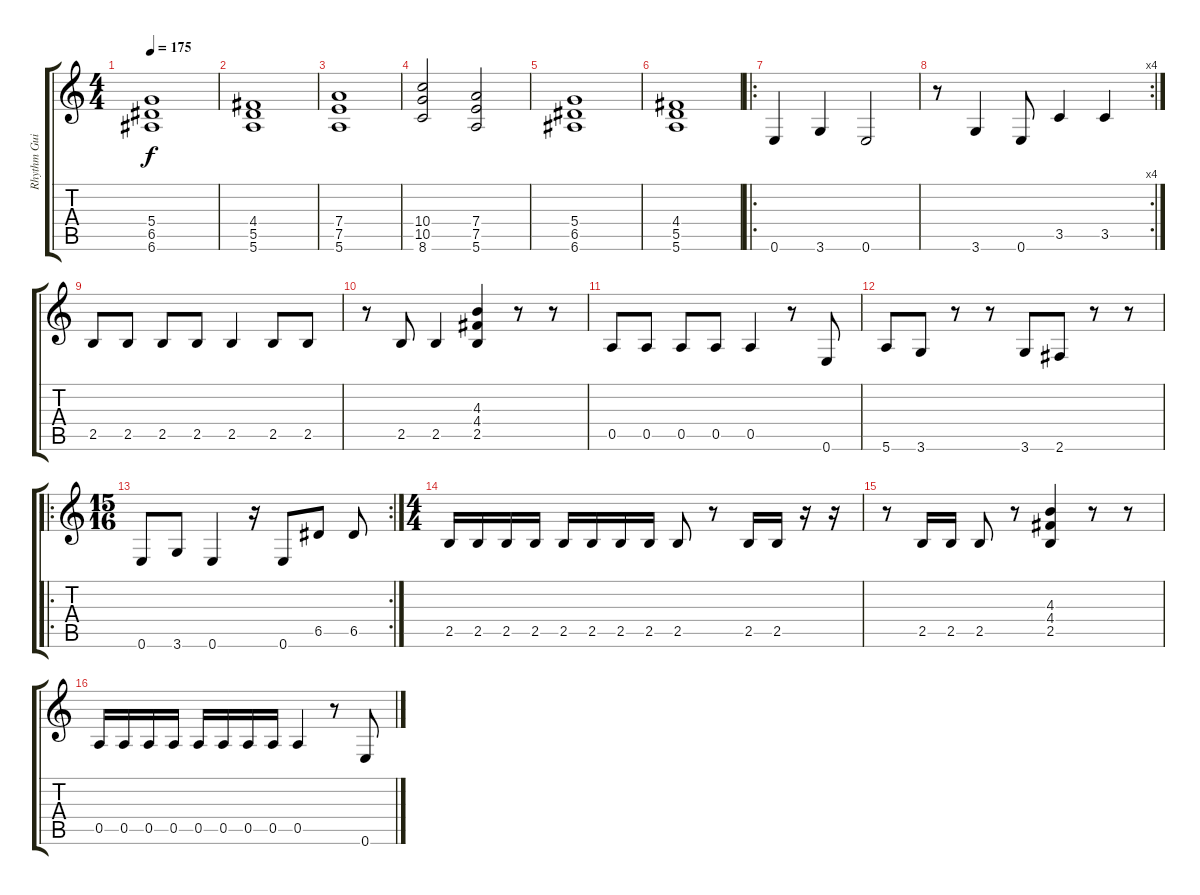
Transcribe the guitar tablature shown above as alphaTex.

\track ("Rhythm Guitar" "Rhythm Gui") {instrument distortionguitar}
\staff {score tabs}
\tuning (E4 B3 G3 D3 A2 E2) {hide}
\ts (4 4)
\tempo 175
\clef g2
\ks c
(5.4 6.5 6.6).1{dy f} |
(4.4 5.5 5.6).1 |
(7.4 7.5 5.6).1 |
(10.4 10.5 8.6).2 (7.4 7.5 5.6).2 |
(5.4 6.5 6.6).1 |
(4.4 5.5 5.6).1 |
\ro
0.6.4 3.6.4 0.6.2 |
\rc 4
r.8 3.6.4 0.6.8 3.5.4 3.5.4 |
2.5.8 2.5.8 2.5.8 2.5.8 2.5.4 2.5.8 2.5.8 |
r.8 2.5.8 2.5.4 (4.3 4.4 2.5).4 r.8 r.8 |
0.5.8 0.5.8 0.5.8 0.5.8 0.5.4 r.8 0.6.8 |
5.6.8 3.6.8 r.8 r.8 3.6.8 2.6.8 r.8 r.8 |
\ro
\rc 2
\ts (15 16)
0.6.8 3.6.8 0.6.4 r.16 0.6.8 6.5.8 6.5.8 |
\ts (4 4)
2.5.16 2.5.16 2.5.16 2.5.16 2.5.16 2.5.16 2.5.16 2.5.16 2.5.8 r.8 2.5.16 2.5.16 r.16 r.16 |
r.8 2.5.16 2.5.16 2.5.8 r.8 (4.3 4.4 2.5).4 r.8 r.8 |
0.5.16 0.5.16 0.5.16 0.5.16 0.5.16 0.5.16 0.5.16 0.5.16 0.5.4 r.8 0.6.8
